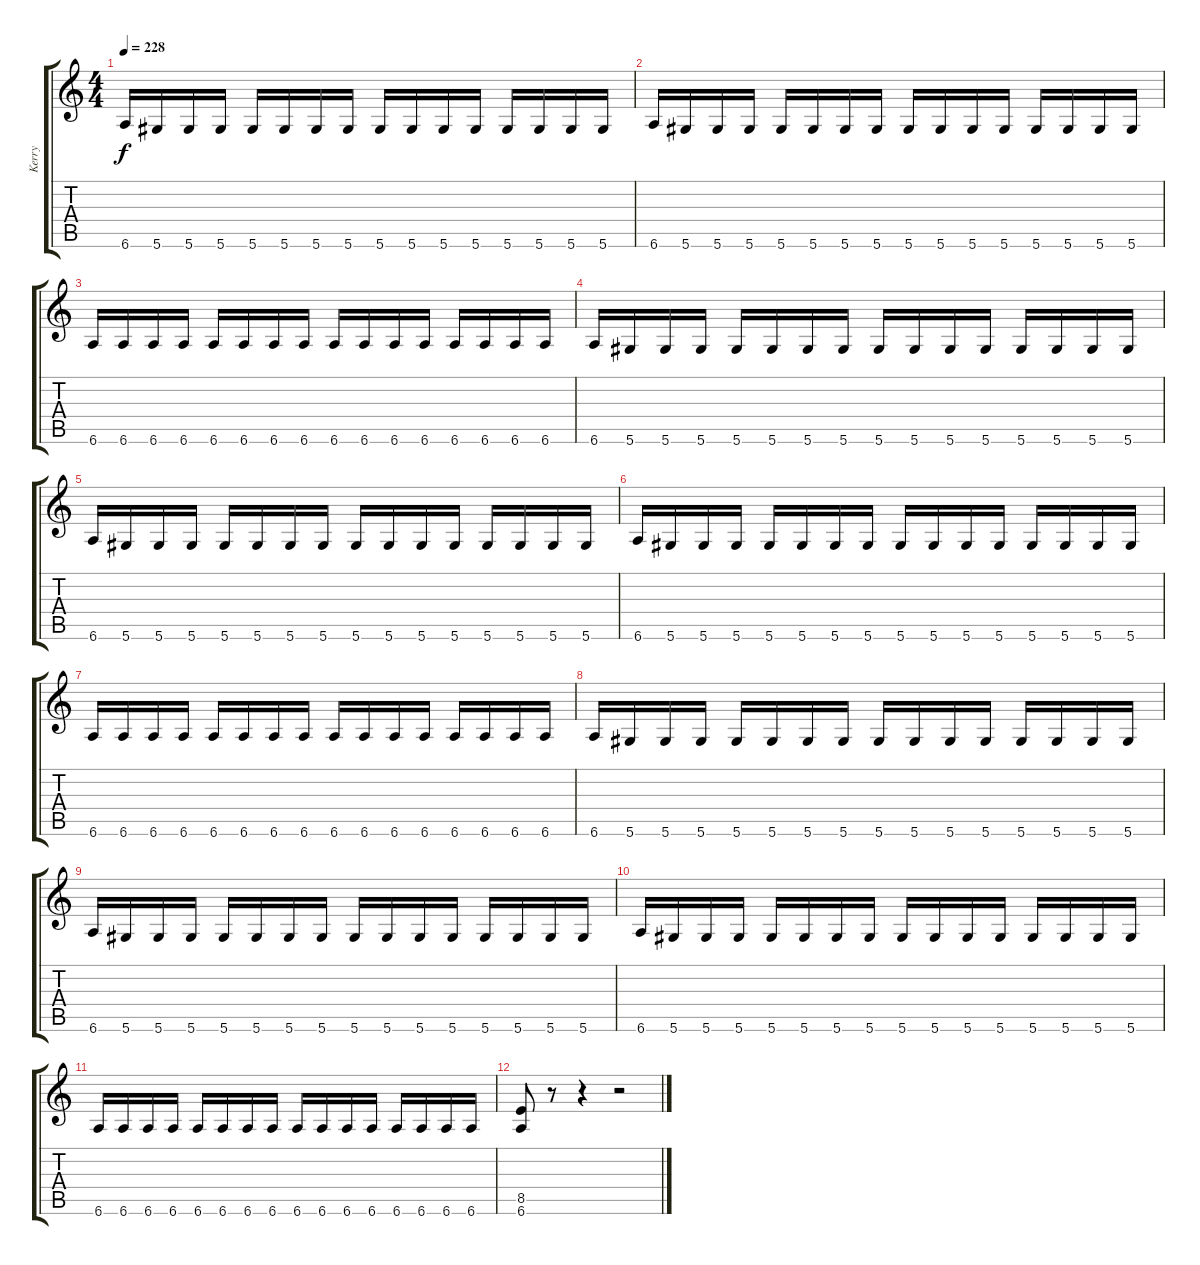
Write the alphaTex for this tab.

\track ("Kerry" "Kerry") {instrument distortionguitar}
\staff {score tabs}
\tuning (Eb4 Bb3 Gb3 Db3 Ab2 Eb2) {hide}
\ts (4 4)
\tempo 228
\clef g2
\ks c
6.6.16{dy f} 5.6.16 5.6.16 5.6.16 5.6.16 5.6.16 5.6.16 5.6.16 5.6.16 5.6.16 5.6.16 5.6.16 5.6.16 5.6.16 5.6.16 5.6.16 |
6.6.16 5.6.16 5.6.16 5.6.16 5.6.16 5.6.16 5.6.16 5.6.16 5.6.16 5.6.16 5.6.16 5.6.16 5.6.16 5.6.16 5.6.16 5.6.16 |
6.6.16 6.6.16 6.6.16 6.6.16 6.6.16 6.6.16 6.6.16 6.6.16 6.6.16 6.6.16 6.6.16 6.6.16 6.6.16 6.6.16 6.6.16 6.6.16 |
6.6.16 5.6.16 5.6.16 5.6.16 5.6.16 5.6.16 5.6.16 5.6.16 5.6.16 5.6.16 5.6.16 5.6.16 5.6.16 5.6.16 5.6.16 5.6.16 |
6.6.16 5.6.16 5.6.16 5.6.16 5.6.16 5.6.16 5.6.16 5.6.16 5.6.16 5.6.16 5.6.16 5.6.16 5.6.16 5.6.16 5.6.16 5.6.16 |
6.6.16 5.6.16 5.6.16 5.6.16 5.6.16 5.6.16 5.6.16 5.6.16 5.6.16 5.6.16 5.6.16 5.6.16 5.6.16 5.6.16 5.6.16 5.6.16 |
6.6.16 6.6.16 6.6.16 6.6.16 6.6.16 6.6.16 6.6.16 6.6.16 6.6.16 6.6.16 6.6.16 6.6.16 6.6.16 6.6.16 6.6.16 6.6.16 |
6.6.16 5.6.16 5.6.16 5.6.16 5.6.16 5.6.16 5.6.16 5.6.16 5.6.16 5.6.16 5.6.16 5.6.16 5.6.16 5.6.16 5.6.16 5.6.16 |
6.6.16 5.6.16 5.6.16 5.6.16 5.6.16 5.6.16 5.6.16 5.6.16 5.6.16 5.6.16 5.6.16 5.6.16 5.6.16 5.6.16 5.6.16 5.6.16 |
6.6.16 5.6.16 5.6.16 5.6.16 5.6.16 5.6.16 5.6.16 5.6.16 5.6.16 5.6.16 5.6.16 5.6.16 5.6.16 5.6.16 5.6.16 5.6.16 |
6.6.16 6.6.16 6.6.16 6.6.16 6.6.16 6.6.16 6.6.16 6.6.16 6.6.16 6.6.16 6.6.16 6.6.16 6.6.16 6.6.16 6.6.16 6.6.16 |
(8.5 6.6).8 r.8 r.4 r.2
